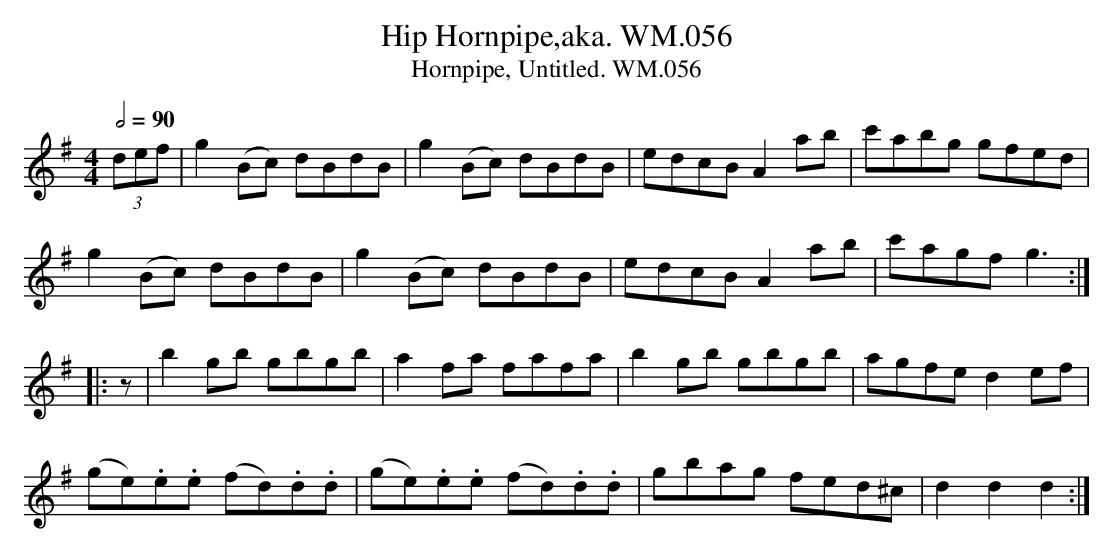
X:1
T:Hip Hornpipe,aka. WM.056
T:Hornpipe, Untitled. WM.056
M:4/4
L:1/8
Q:1/2=90
K:G
(3def|g2(Bc) dBdB|g2(Bc) dBdB|edcBA2ab|c'abg gfed|
g2(Bc) dBdB|g2(Bc) dBdB|edcBA2ab|c'agfg3:|
|:z|b2gb gbgb|a2fa fafa|b2gb gbgb|agfed2ef|
(ge).e.e (fd).d.d|(ge).e.e (fd).d.d|gbag fed^c|d2d2d2:|
